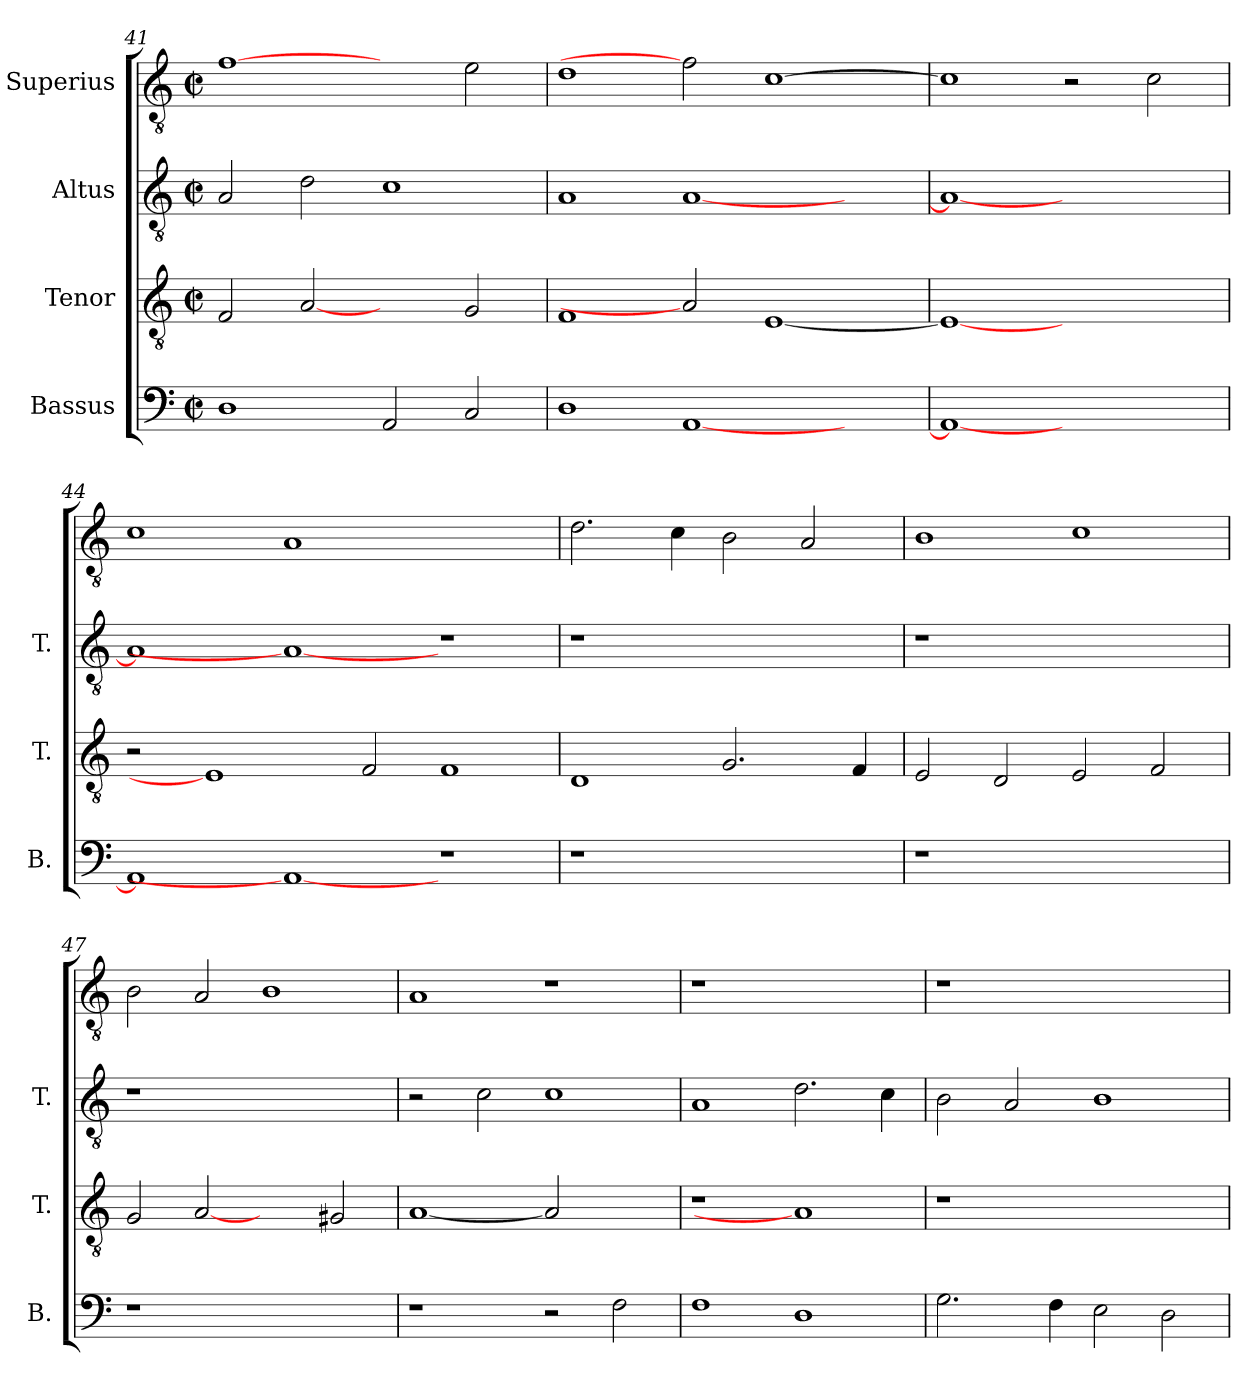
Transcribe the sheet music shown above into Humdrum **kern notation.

**kern	**kern	**kern	**kern
*part4	*part3	*part2	*part1
*staff4	*staff3	*staff2	*staff1
*I"Bassus	*I"Tenor	*I"Altus	*I"Superius
*I'B.	*I'T.	*I'T.	*
*clefF4	*clefGv2	*clefGv2	*clefGv2
*	*ITrd7c12	*ITrd7c12	*ITrd7c12
*k[]	*k[]	*k[]	*k[]
*C:	*C:	*C:	*C:
*M2/2	*M2/2	*M2/2	*M2/2
*met(c|)	*met(c|)	*met(c|)	*met(c|)
=41	=41	=41	=41
1Di	2FFi/	2AAi/	[1Fi
.	[2AAi	2Di\	.
2AAi/	2ryy	1Ci	2ryy
2Ci/	2GGi/	.	2Ei\
!!LO:PB:g=z
=42	=42	=42	=42
1Di	1FFi	1AAi	1Di
[<1AAi	2AAi]	[<1AAi	2Fi]
.	[<1EEi	.	[>1Ci
2ryy	.	2ryy	.
=43	=43	=43	=43
1AAi_<	1EEi_<	1AAi_<	1Ci]
1ryy	1ryy	1ryy	2r
.	.	.	2Ci\
=44	=44	=44	=44
1AAi]	2r	1AAi]	1Ci
.	1EEi]	.	.
1AAi_	.	1AAi_	1AAi
.	2FFi/	.	.
1r	1FFi	1r	1ryy
=45	=45	=45	=45
!LO:N:vis=1	!	!LO:N:vis=1	!
1r	1DDi	1r	2.Di\
.	.	.	4Ci\
1ryy	2.GGi/	1ryy	2BBi\
.	.	.	2AAi/
.	4FFi/	.	.
=46	=46	=46	=46
!LO:N:vis=1	!	!LO:N:vis=1	!
1r	2EEi/	1r	1BBi
.	2DDi/	.	.
1ryy	2EEi/	1ryy	1Ci
.	2FFi/	.	.
!!LO:LB:g=z
=47	=47	=47	=47
!LO:N:vis=1	!	!LO:N:vis=1	!
1r	2GGi/	1r	2BBi\
.	[2AAi	.	2AAi/
1ryy	2ryy	1ryy	1BBi
.	2GG#Xi/	.	.
=48	=48	=48	=48
1r	[1AAi	2r	1AAi
.	.	2Ci\	.
2r	2AAi]	1Ci	1r
2Fi\	2ryy	.	.
=49	=49	=49	=49
!	!LO:N:vis=1	!	!LO:N:vis=1
1Fi	1r	1AAi	1r
1Di	1AAi]	2.Di\	1ryy
.	.	4Ci\	.
=50	=50	=50	=50
!	!LO:N:vis=1	!	!LO:N:vis=1
2.Gi\	1r	2BBi\	1r
.	.	2AAi/	.
4Fi\	.	.	.
2Ei\	1ryy	1BBi	1ryy
2Di\	.	.	.
=	=	=	=
*-	*-	*-	*-
